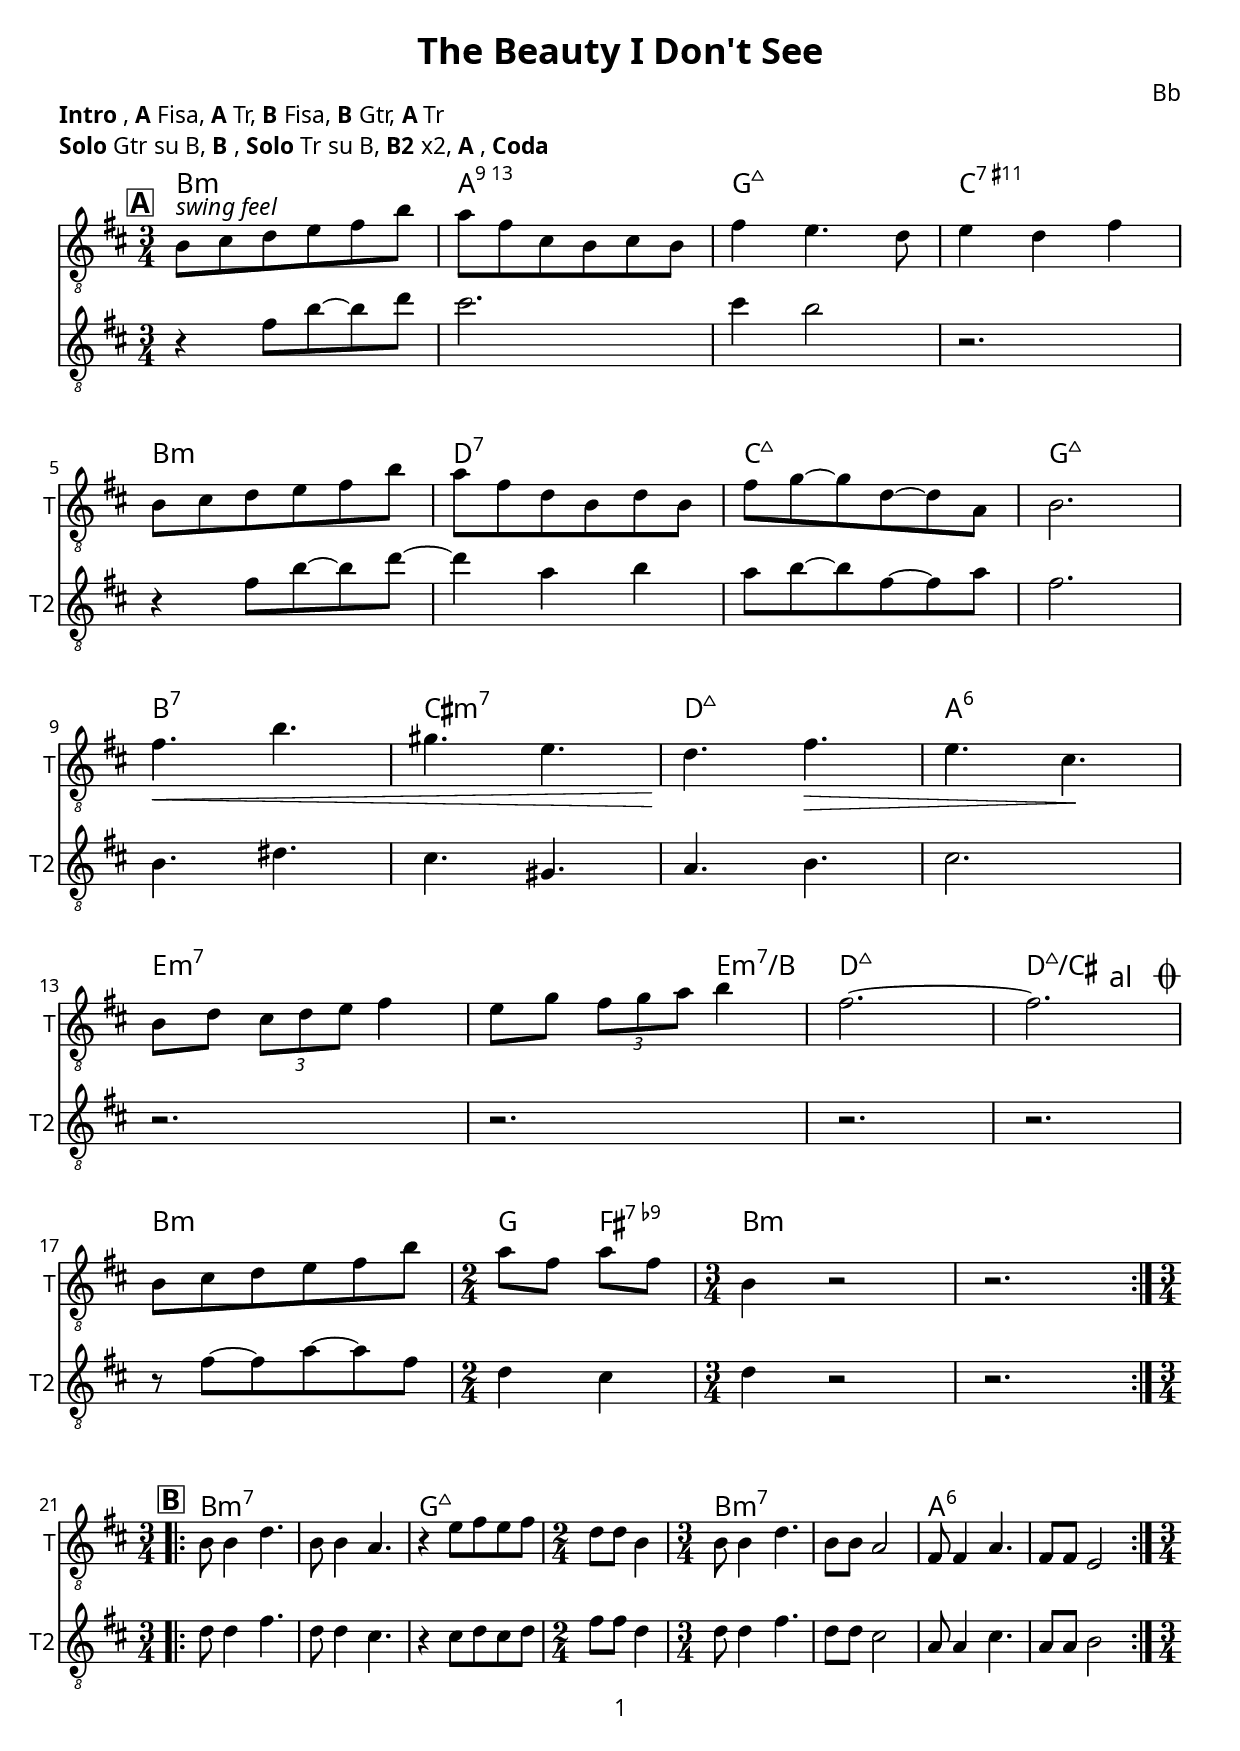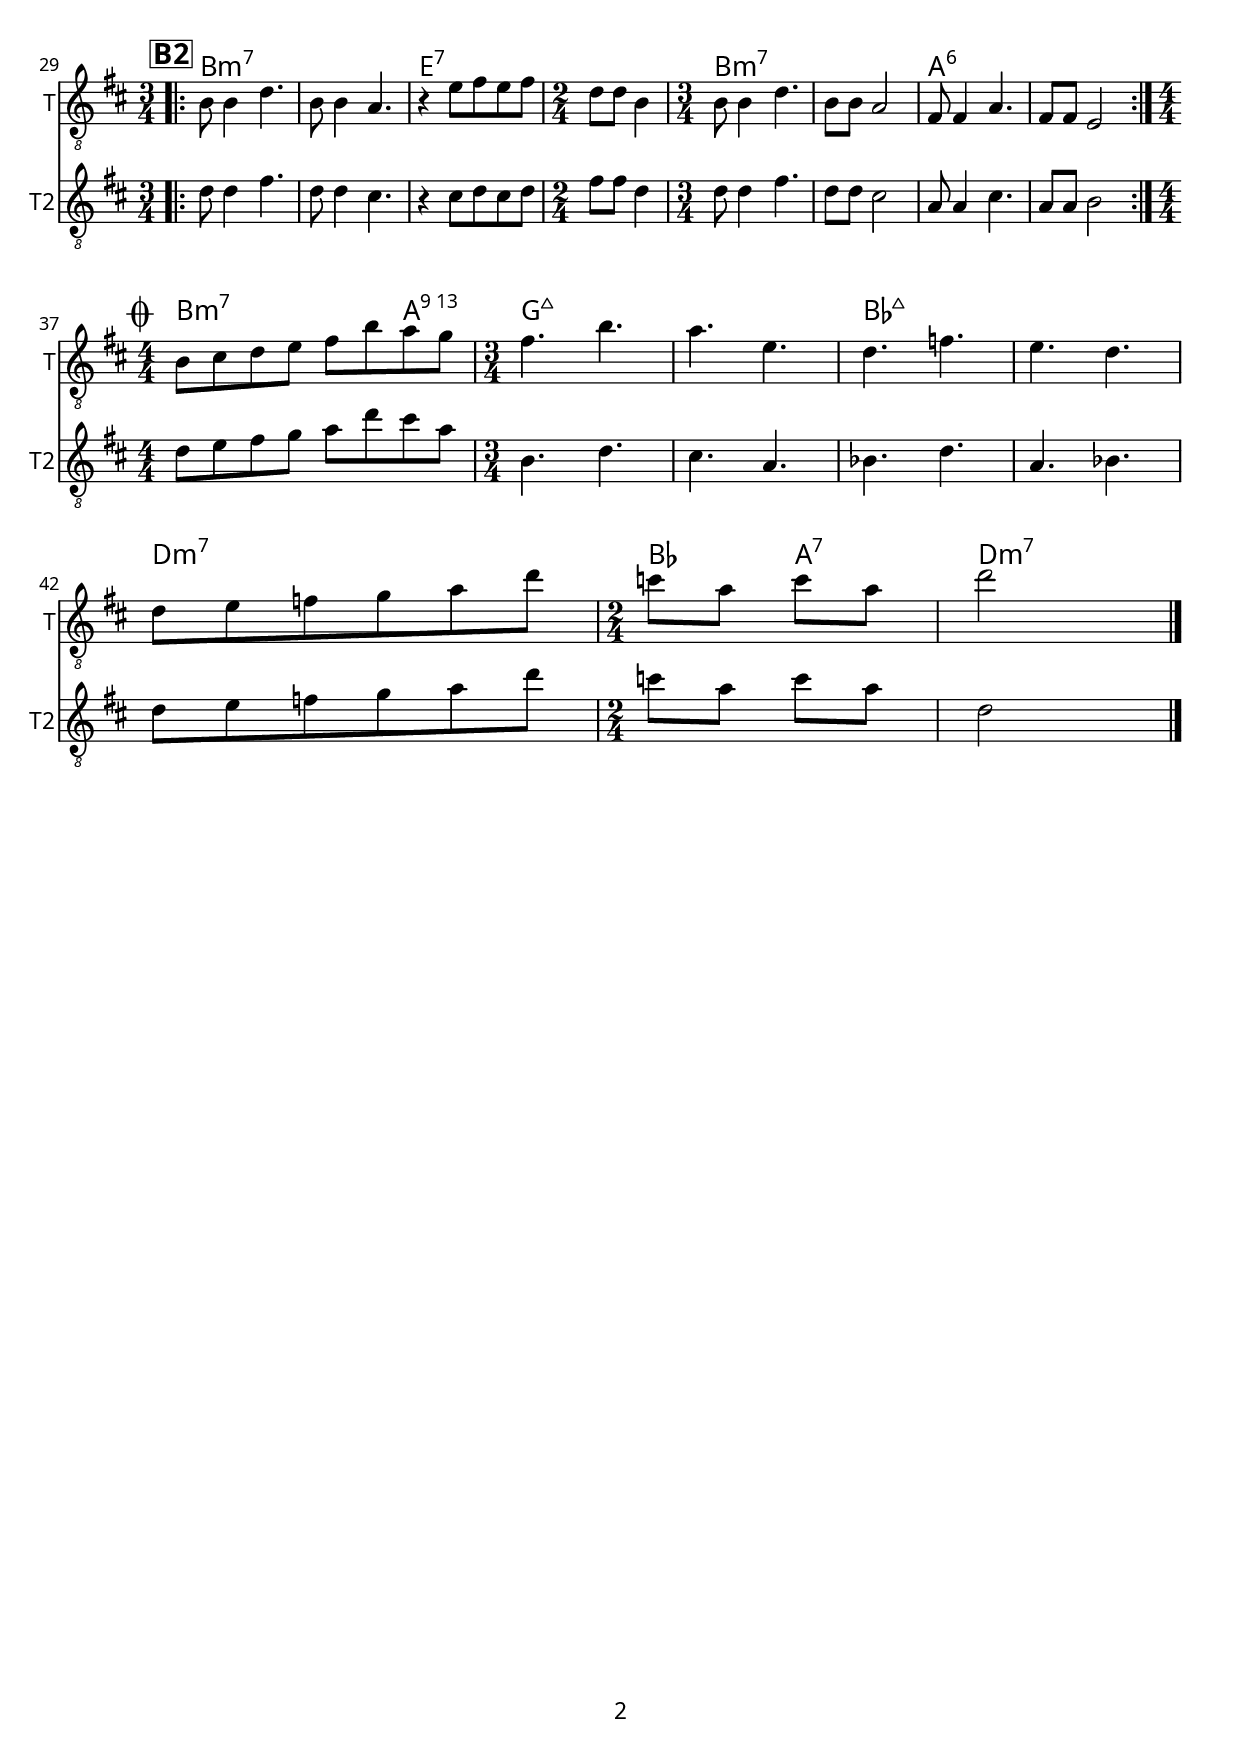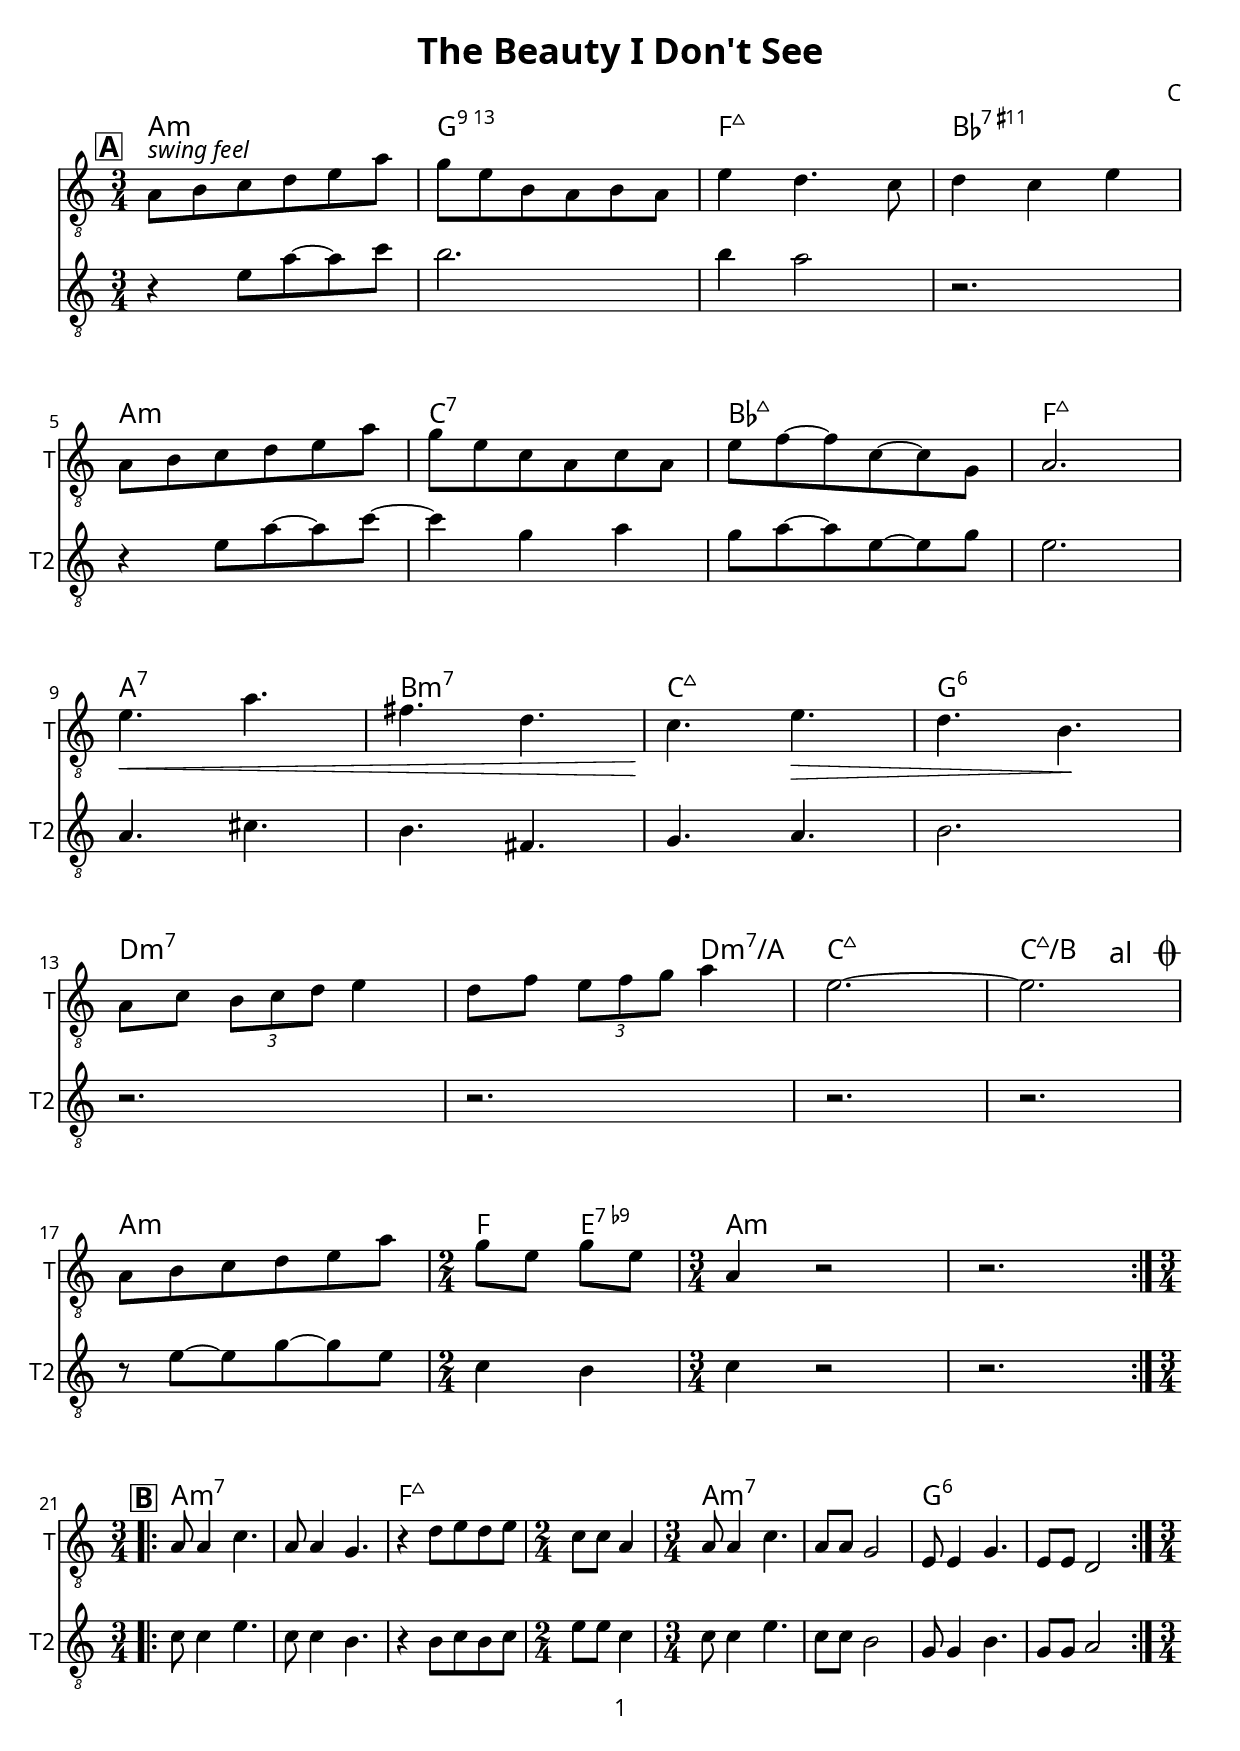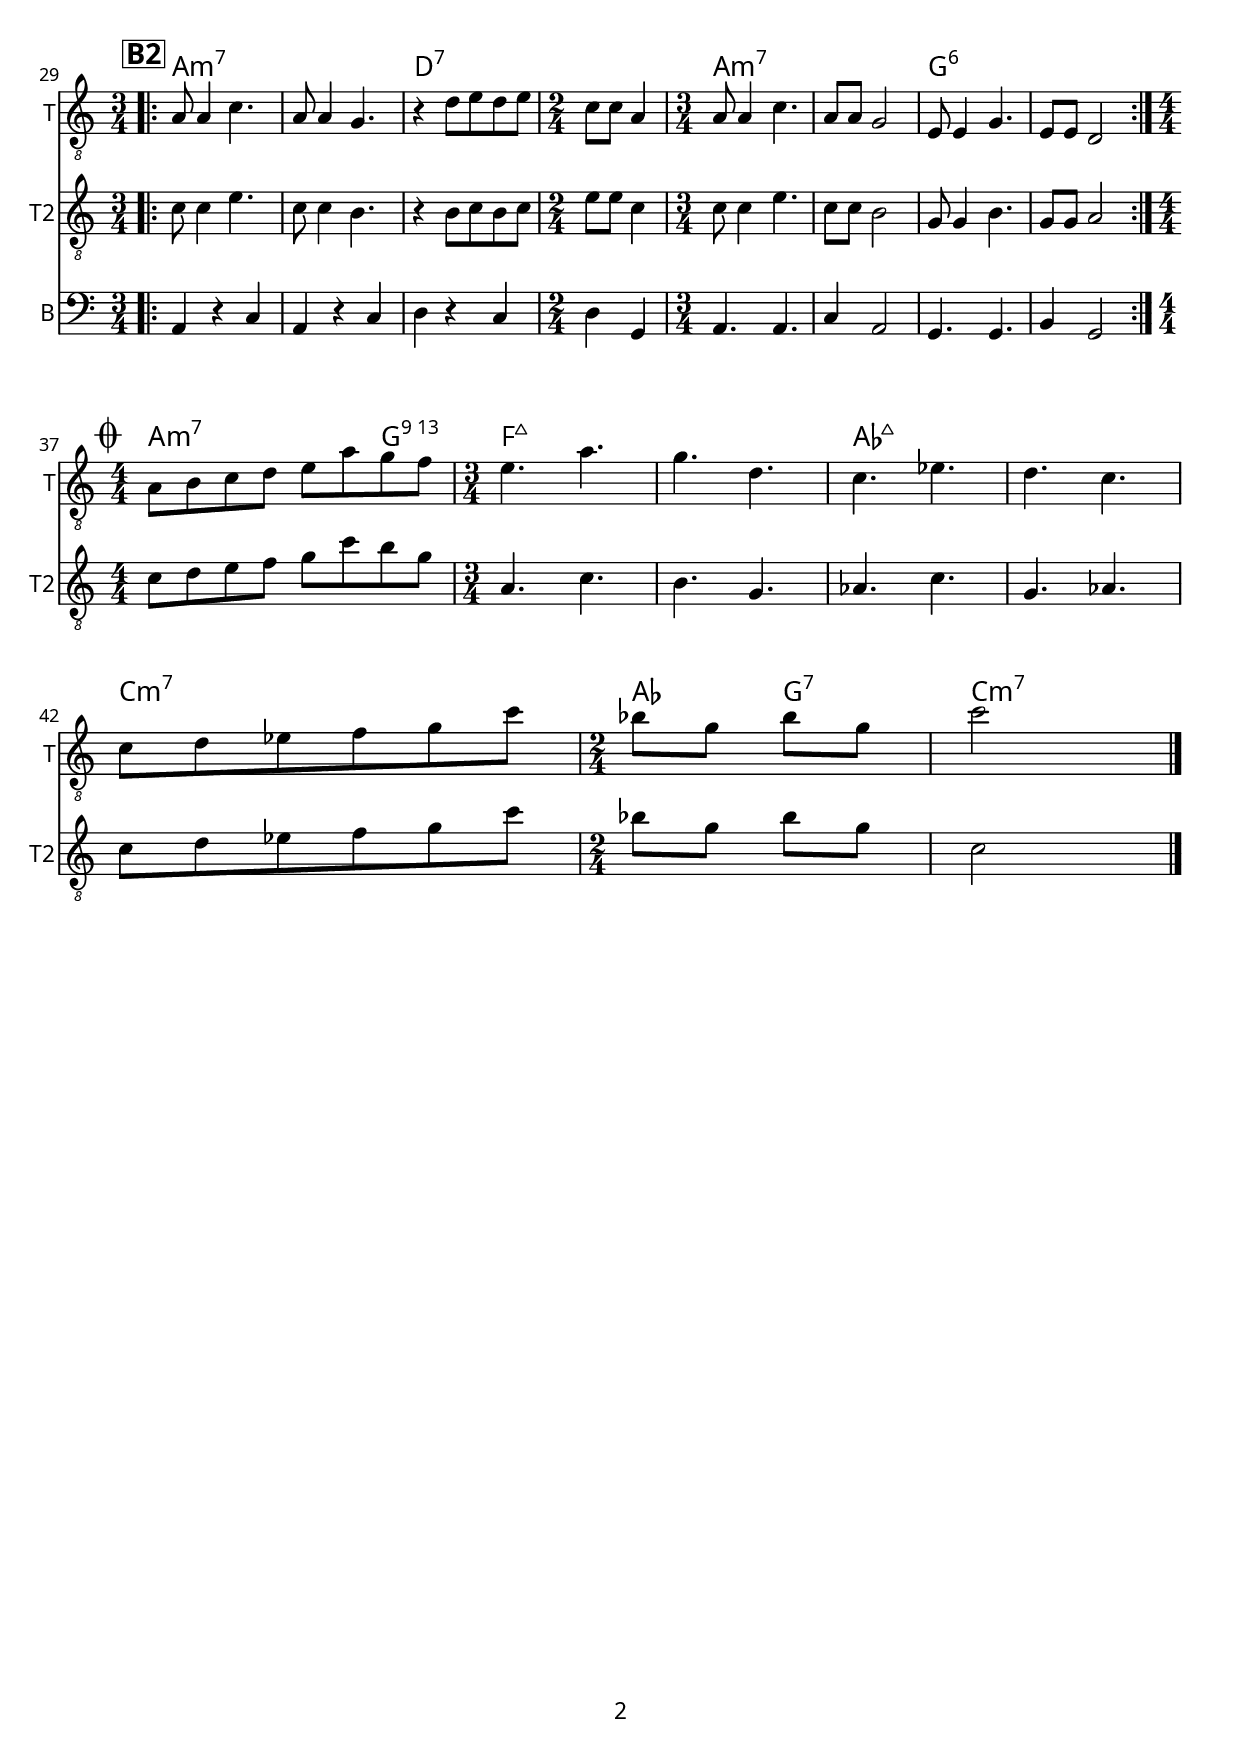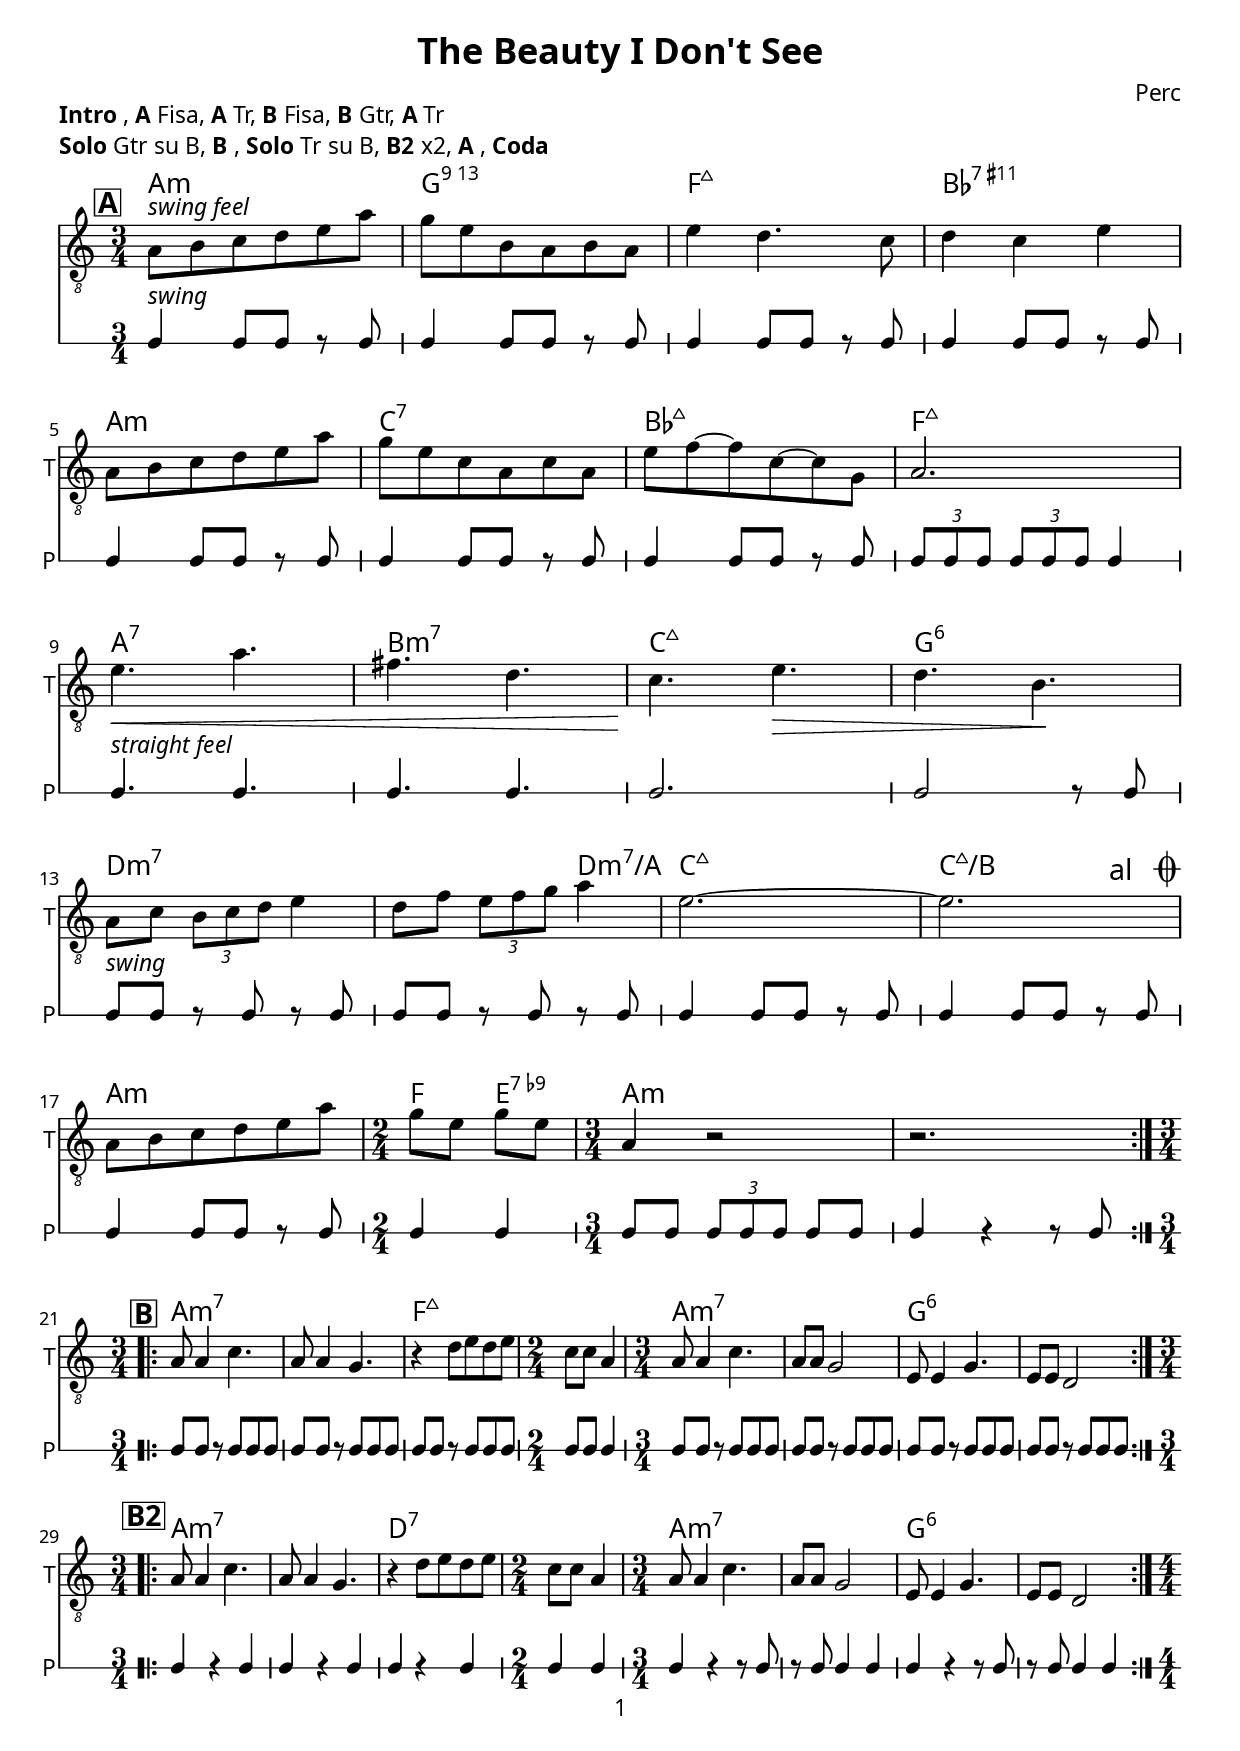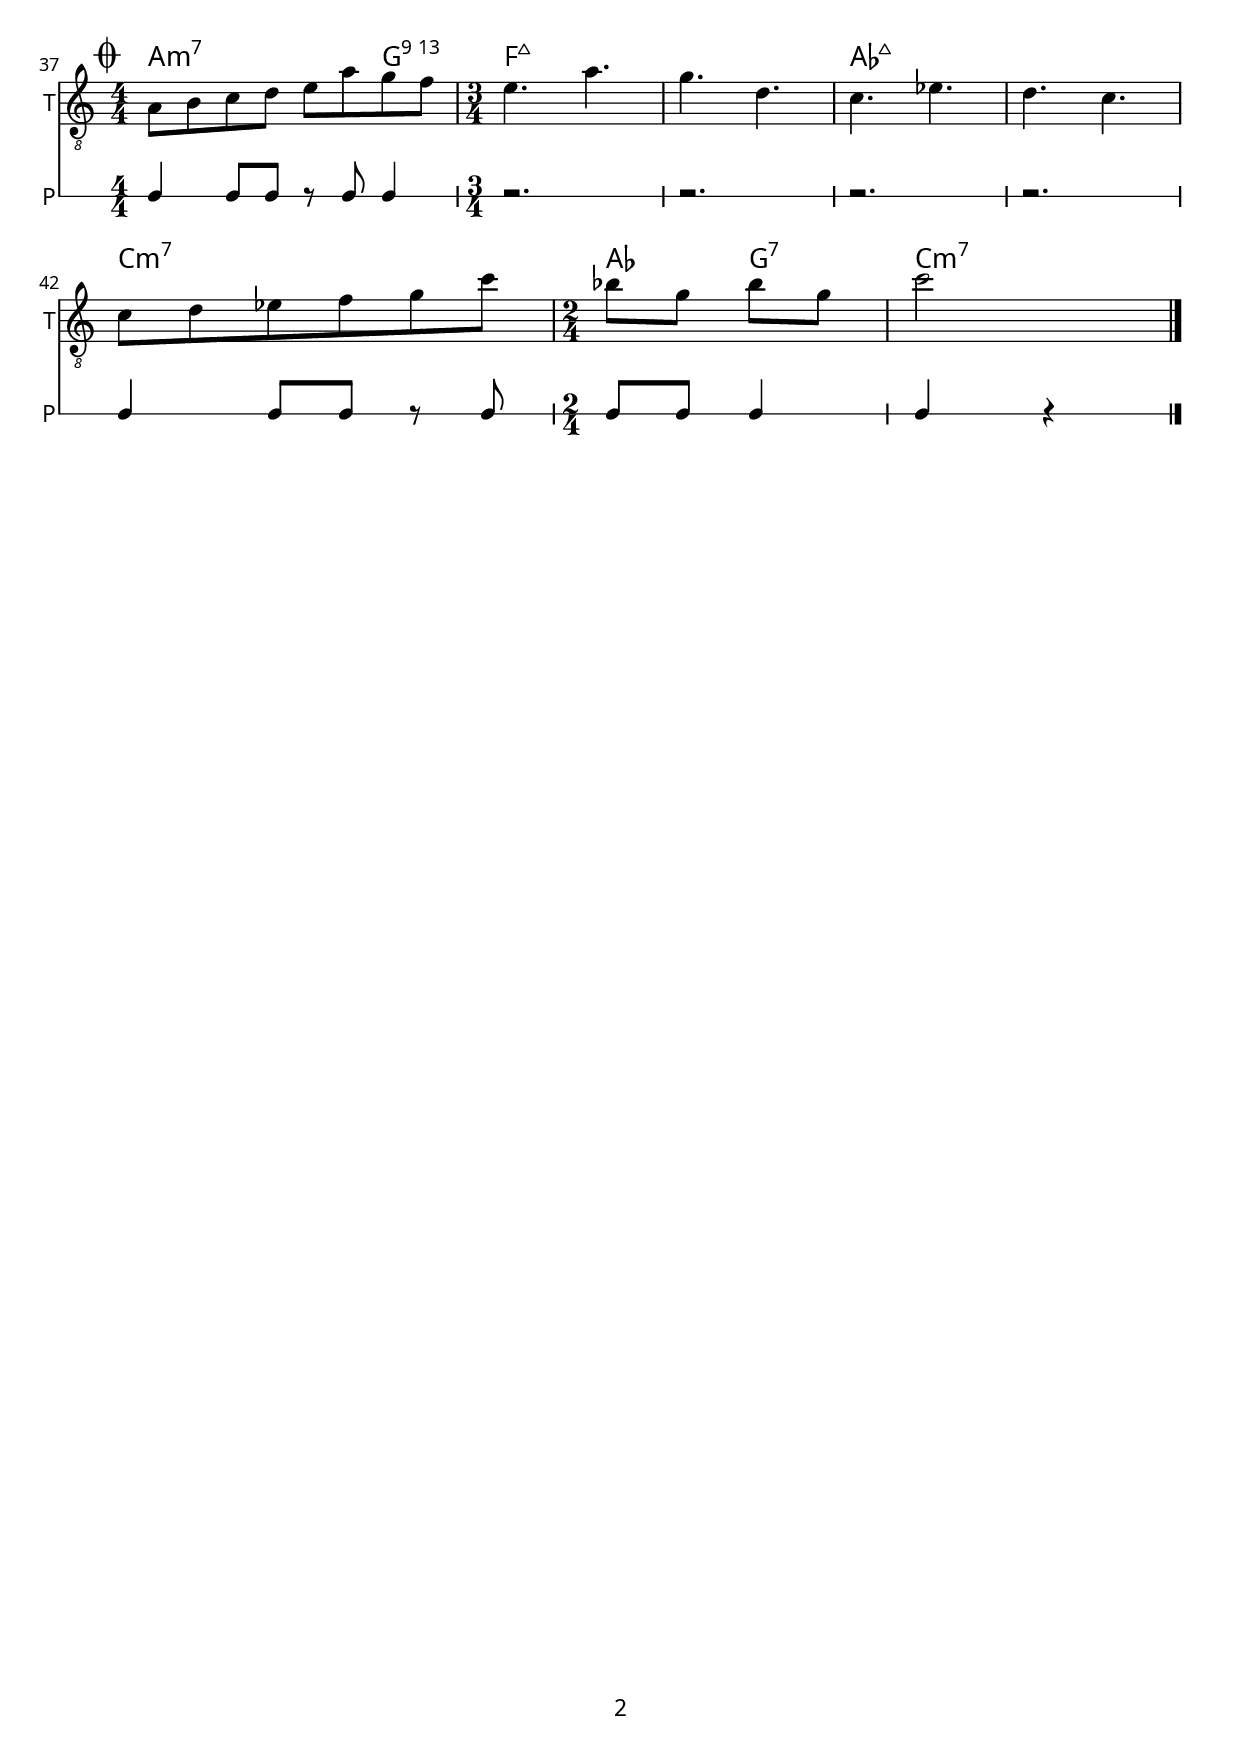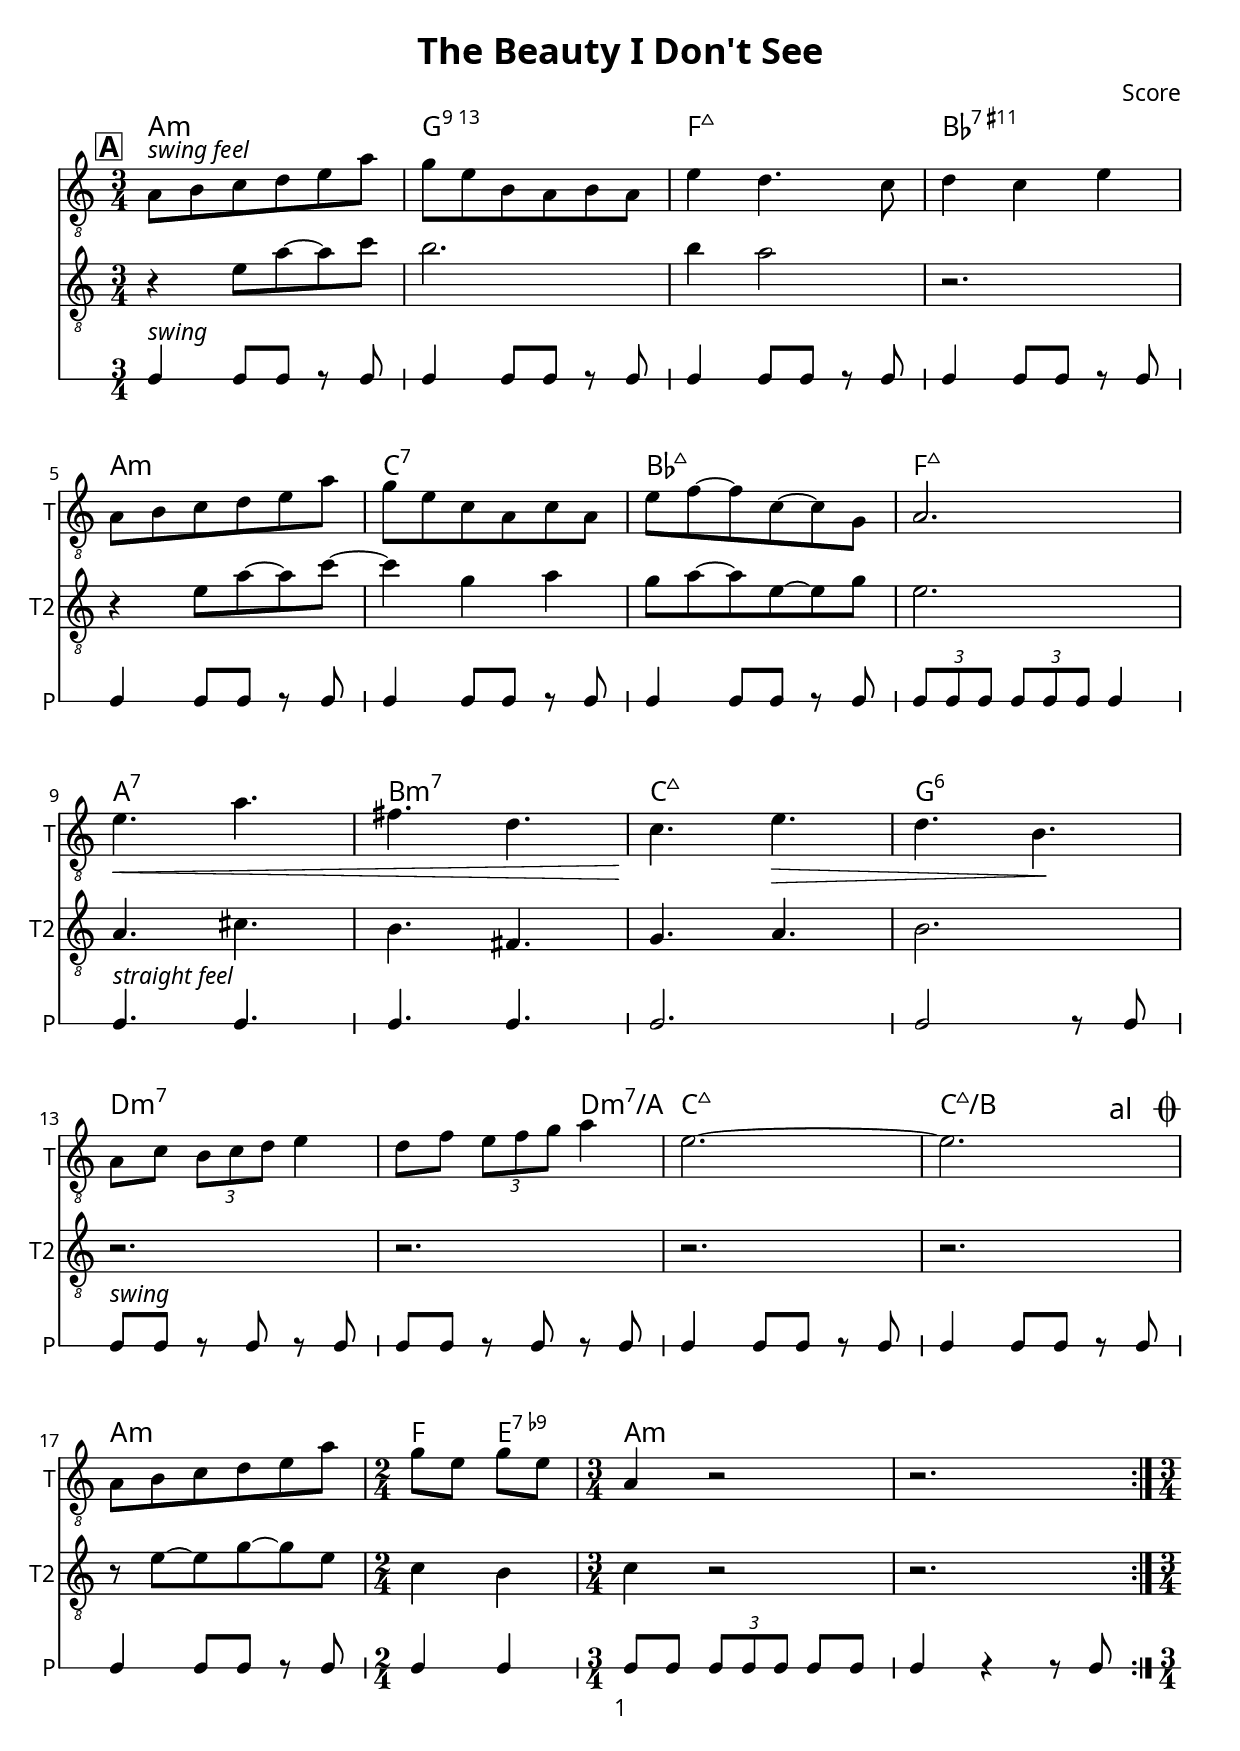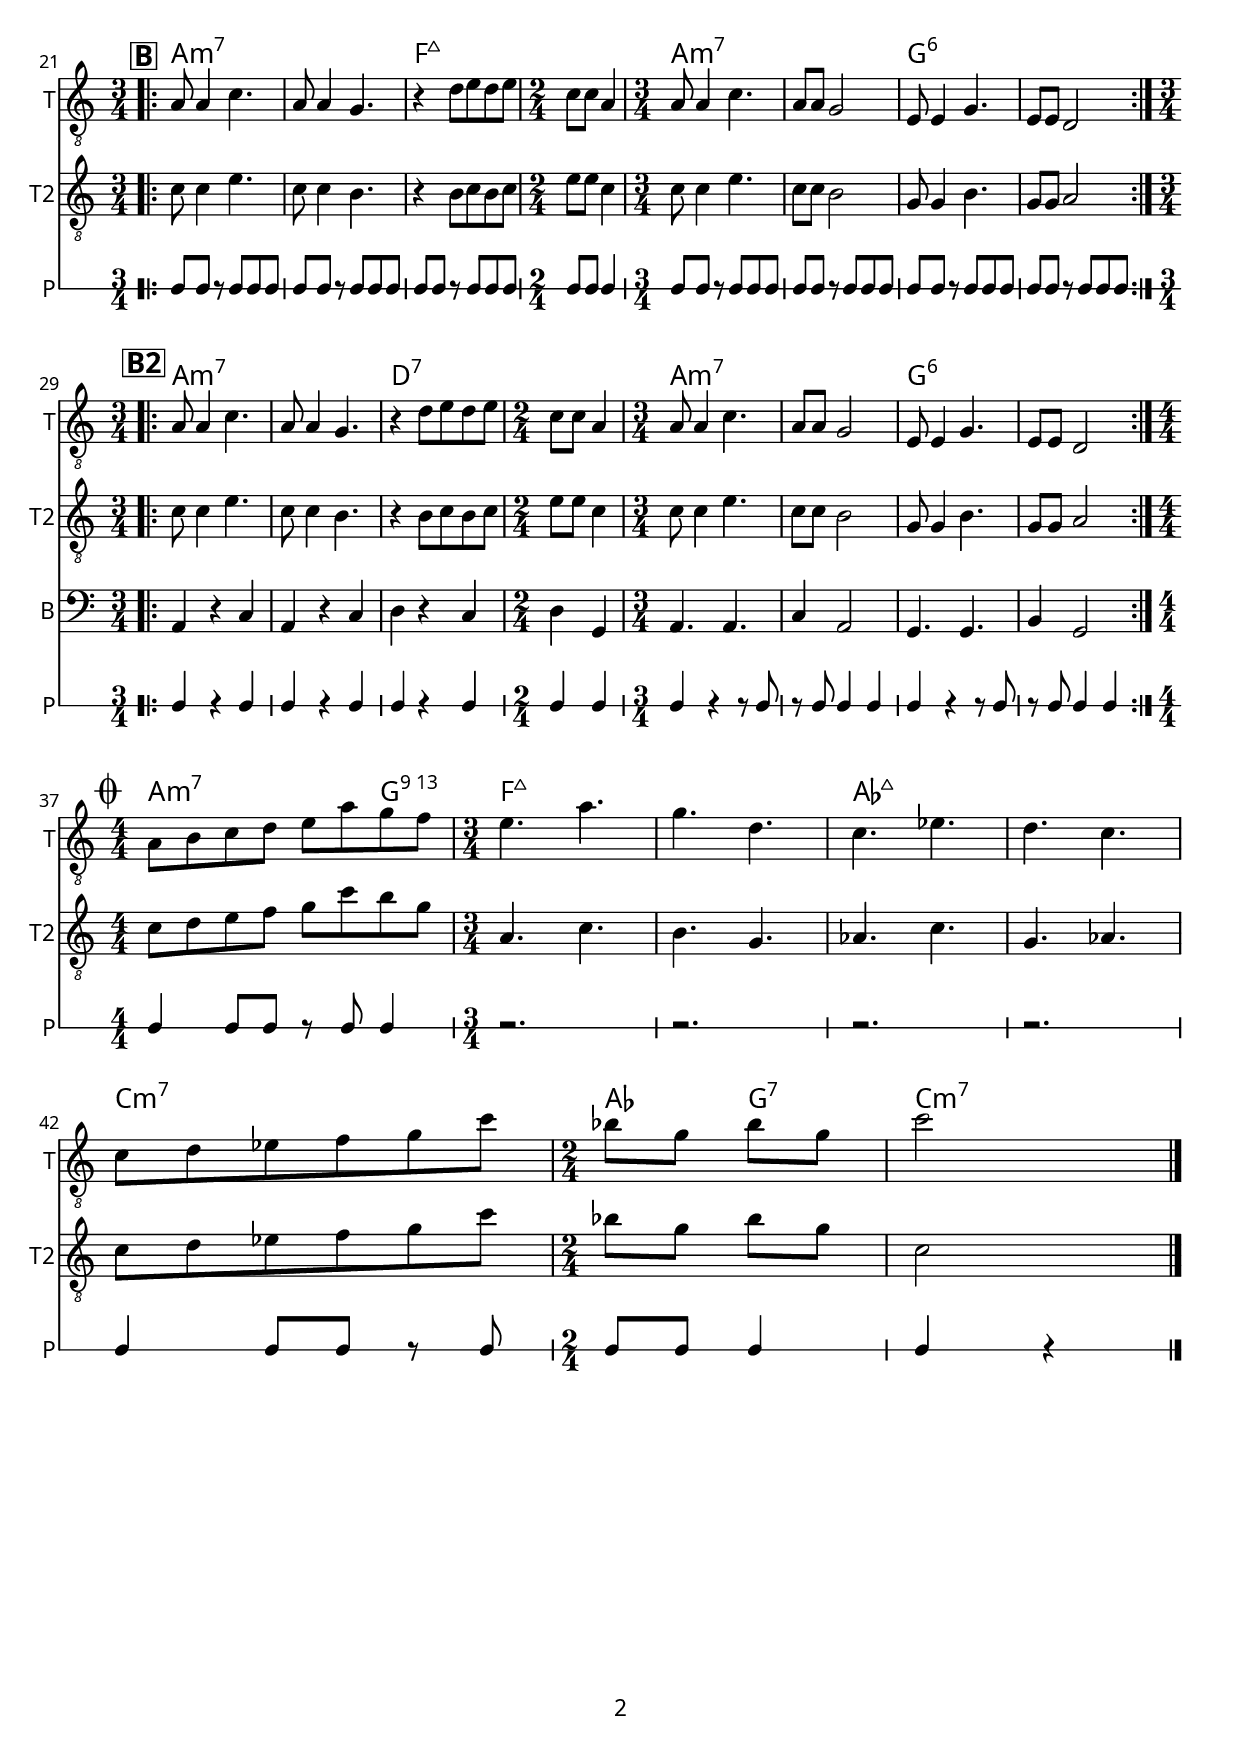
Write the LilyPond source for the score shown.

% DEFINIZIONI {{{
\version "2.18.2"

\header {
  title = "The Beauty I Don't See"
}

\paper{
  print-first-page-number = ##t
  oddHeaderMarkup = \markup \null
  evenHeaderMarkup = \markup \null
  oddFooterMarkup = \markup {
    \fill-line {
      \on-the-fly \print-page-number-check-first
      \fromproperty #'page:page-number-string
    }
  }
  evenFooterMarkup = \oddFooterMarkup
  #(set-global-staff-size 10)

  myStaffSize = #20
  fonts = #(make-pango-font-tree
  "FontAwesome"
  "FontAwesome"
  "FontAwesome"
  (/ myStaffSize 20))
}

global = {
  \key a \minor
  \numericTimeSignature
  \time 3/4
  \set Score.markFormatter = #format-mark-box-alphabet
}

\layout {
  \context { 
    \Staff \RemoveEmptyStaves 
    \override VerticalAxisGroup.remove-first = ##t
  }
}


toCoda = {
  % the align part
  \once \override Score.RehearsalMark.self-alignment-X = #RIGHT  
  \once \override Score.RehearsalMark.break-visibility = #begin-of-line-invisible
  \mark \markup { { \lower #1 "al  " { \musicglyph #"scripts.coda"} } } 
}

  struttura = \markup {
    \column {
        \line {\bold{Intro}, \bold{A} Fisa, \bold{A} Tr, \bold{B} Fisa, 
               \bold{B} Gtr, \bold{A} Tr}
        \line{\bold{Solo} Gtr su B, \bold{B}, \bold{Solo} Tr su B, 
              \bold{B2}x2, \bold{A}, \bold{Coda}}
      }
    }
%}}}

% PARTE A {{{
temaA = {
  \repeat volta 2{
    a8^\markup{ \italic {swing feel} } b c d e a | g e b a b a | e'4 d4. c8 | d4 c e | \break
    a,8 b c d e a | g e c a c a | e' f8~ f8 c8~ c8 g | a2. | \break
    e'4.\< a | fis d | c\! e\> | d b\! | \break
    a8 c \tuplet 3/2 {b c d} e4 | d8 f \tuplet 3/2 {e f g} a4 | e2.~ | e 2.| \toCoda \break
    a,8 b c d e a | \time 2/4 g e g e | \time 3/4 a,4 r2 | r2. |
  }
}

temaAseconda = {
  \repeat volta 2{
    r4 e8 a~ a c | b2. | b4 a2 | r2. |
    r4 e8 a~ a c~ | c4 g a | g8 a~ a e~ e g | e2. |
    a,4. cis4. | b fis | g a | b2. |
    r2. | r2. | r2. | r2. |
    r8 e~ e g~ g e | \time 2/4 c4 b | \time 3/4 c4 r2 | r2. |
  }
}

percA = {
  \repeat volta 2{
    c4^\markup { \italic {swing} } c8 c r8 c | c4 c8 c r8 c | c4 c8 c r8 c | c4 c8 c r8 c |
    c4 c8 c r8 c | c4 c8 c r8 c | c4 c8 c r8 c | \tuplet 3/2 {c c c} \tuplet 3/2 {c c c} c4 |
    c4.^\markup{ \italic {straight feel} } c | c c | c2. | c2 r8 c8 | 
    c8^\markup{ \italic {swing} } c r c r c | c8 c r c r c | c4 c8 c r8 c | c4 c8 c r8 c |
    c4 c8 c r8 c | \time 2/4 c4 c | c8 c \tuplet 3/2 {c c c} c8 c | c4 r4 r8 c8 |
  }
}

silenzioA = {
    s2. | s2. | s2. | s2. |
    s2. | s2. | s2. | s2. |
    s2. | s2. | s2. | s2. |
    s2. | s2. | s2. | s2. |
    s2. | s2 |  s2. | s2. |
}

accordiA = \chordmode{
  \set chordChanges = ##t
  \repeat volta 2{
    a2.:m | g2.:13 f2.:maj7 | bes2.:7.11+ |
    a2.:m | c2.:7 | bes2.:maj7 | f2.:maj7 |
    a2.:7 | b2.:m7 | c2.:maj7 | g2.:6 |
    d2.:m7 | d2:m7 d4:m7/a | c2.:maj7 | c2.:maj7/b |
    a2.:m |
    \time 2/4
    f4 e4:7.9- |
    \time 3/4
    a2.:m | a2.:m |
  }
}
% }}}

% PARTE B {{{
temaB = {
  \repeat volta 2{
    \time 3/4 a8 a4 c4. | a8 a4 g4. | r4 d'8 e d e | \time 2/4 c8 c a4 |
    \time 3/4 a8 a4 c4. | a8 a g2 | e8 e4 g4. | e8 e d2 |
  }
}

temaBseconda = {
  \repeat volta 2{
    \time 3/4 c8 c4 e4. | c8 c4 b4. | r4 b8 c b c | \time 2/4 e e c4 |
    \time 3/4 c8 c4 e4. | c8 c b2 | g8 g4 b4. | g8 g a2 |
  }
}

silenzioB = {
  \repeat volta 2{
    \time 3/4 s2. | s2. | s2. | \time 2/4 s2 |
    \time 3/4 s2. | s2. | s2. | s2. |
  }
}

percB = {
  \repeat volta 2{
    c8 c r c c c | c8 c r c c c | c8 c r c c c | \time 2/4 c8 c c4 |
    c8 c r c c c | c8 c r c c c | c8 c r c c c | c8 c r c c c | 
  }
}

accordiB = \chordmode{
  \set chordChanges = ##t
  \repeat volta 2{
    \time 3/4
    a2.:m7 | a2.:m7 |
    f2.:maj7 |
    \time 2/4 f2:maj7 |
    \time 3/4
    a2.:m7 | a2.:m7 |
    g2.:6 | g2.:6 |
  }
}
% }}}

% PARTE Bdue {{{
bassoBdue = { 
  \time 3/4 a,4 r4 c | a r c | d r c | \time 2/4 d g, |
  \time 3/4 a4. a4. | c4 a2 | g4. g4. b4 g2 |
}

accordiBdue = \chordmode{
  \set chordChanges = ##t
  \repeat volta 2{
    \time 3/4 a2.:m7 | a2.:m7 | d2.:7 | \time 2/4 d2:7 |
    \time 3/4
    a2.:m7 | a2.:m7 |
    g2.:6 | g2.:6 |
  }
}

percBdue = {
  \repeat volta 2{
    c4 r4 c | c4 r4 c | c4 r4 c | \time 2/4 c c |
    \time 3/4 c4 r4 r8 c | r8 c c4 c| c4 r4 r8 c | r8 c c4 c|
  }
}
% }}}

% CODA {{{
temaCoda = {
  \time 4/4 a'8 b c d e a g f | \time 3/4 e4. a | g d | c ees | d c | \break
  c8 d ees f g c | \time 2/4 bes g bes g | c2 |
}

temaCodaseconda = {
  \time 4/4 c8 d e f g c b g | \time 3/4 a,4. c | b g | aes c | g aes | \break
  c8 d ees f g c | \time 2/4 bes g bes g | c,2 |
}

percCoda = {
  \time 4/4 c4 c8 c r8 c c4 | \time 3/4 r2. | r2. | r2. | r2. |
  c4 c8 c r c | \time 2/4 c8 c c4 | c4 r4 |
}
  

accordiCoda = \chordmode{
  \set chordChanges = ##t
  \time 4/4 a2.:m7  g4:13 | \time 3/4 f2.:maj7 | f2.:maj7 | aes2.:maj7 | aes2.:maj7 | 
  c2.:m7 | \time 2/4 aes4 g4:7 | c2:m7 |
}
% }}}

% SCORE {{{
tema = \relative c' {
  \global 
  \mark \default
  \temaA
  \break
  \mark \default
  \temaB
  \break
  \mark \markup{ \box \bold{B2} }
  \relative c'{\temaB}
  \break
  \mark \markup { \musicglyph #"scripts.coda"}
  \temaCoda
  \bar"|."
}

temaseconda = \relative c' {
  \global 
  \temaAseconda
  \temaBseconda
  \relative c'{\temaBseconda}
  \temaCodaseconda
}

bass = \relative c' {
  \silenzioA
  \silenzioB
  \bassoBdue
}

chordsPart ={
  \new ChordNames {
    \accordiA
    \accordiB
    \accordiBdue
    \accordiCoda
  }
}

perc = {
  \percA
  \percB
  \percBdue
  \percCoda
}

temaPart = \new Staff \with {
  instrumentName = ""
  midiInstrument = "piano"
  shortInstrumentName = "T"
} { \clef "treble_8" \tema }

temasecondaPart = \new Staff \with {
  \override VerticalAxisGroup.remove-empty = ##f 
  instrumentName = ""
  midiInstrument = "piano"
  shortInstrumentName = "T2"
} { \clef "treble_8" \temaseconda }

bassPart = \new Staff \with {
  instrumentName = ""
  midiInstrument = "bass"
  shortInstrumentName = "B"
} { \clef "bass" \bass }

percPart = \new RhythmicStaff \with {
  instrumentName = ""
  midiInstrument = "woodblock"
  shortInstrumentName = "P"
} { \clef percussion \perc }

\book{
  \bookOutputSuffix "Score"
  \header{ composer="Score" }
  \score {
    <<
      \chordsPart
      \temaPart
      \temasecondaPart
      \bassPart      
      \percPart
    >>
    \layout {
      indent = #0
    }
    \midi {
      \context {
        \Score
        tempoWholesPerMinute = #(ly:make-moment 120 4)
      }
    }
  }
}

\book{
  \bookOutputSuffix "C"
  \header{ composer="C" }
  \score {
    <<
      \chordsPart
      \temaPart
      \temasecondaPart
      \bassPart      
    >>
    \layout {
      indent = #0
    }
  }
}

\book{
  \struttura
  \bookOutputSuffix "Bb"
  \header{ composer="Bb" }
  \score {
    <<
      \transpose c d { \chordsPart }
      \transpose c d { \temaPart}
      \transpose c d { \temasecondaPart}
    >>
    \layout {
      indent = #0
    }
  }
}

\book{
  \struttura
  \bookOutputSuffix "Perc"
  \header{ composer="Perc" }
  \score {
    <<
      \chordsPart
      \temaPart
      \percPart
    >>
    \layout {
      indent = #0
    }
  }
}
% }}}
